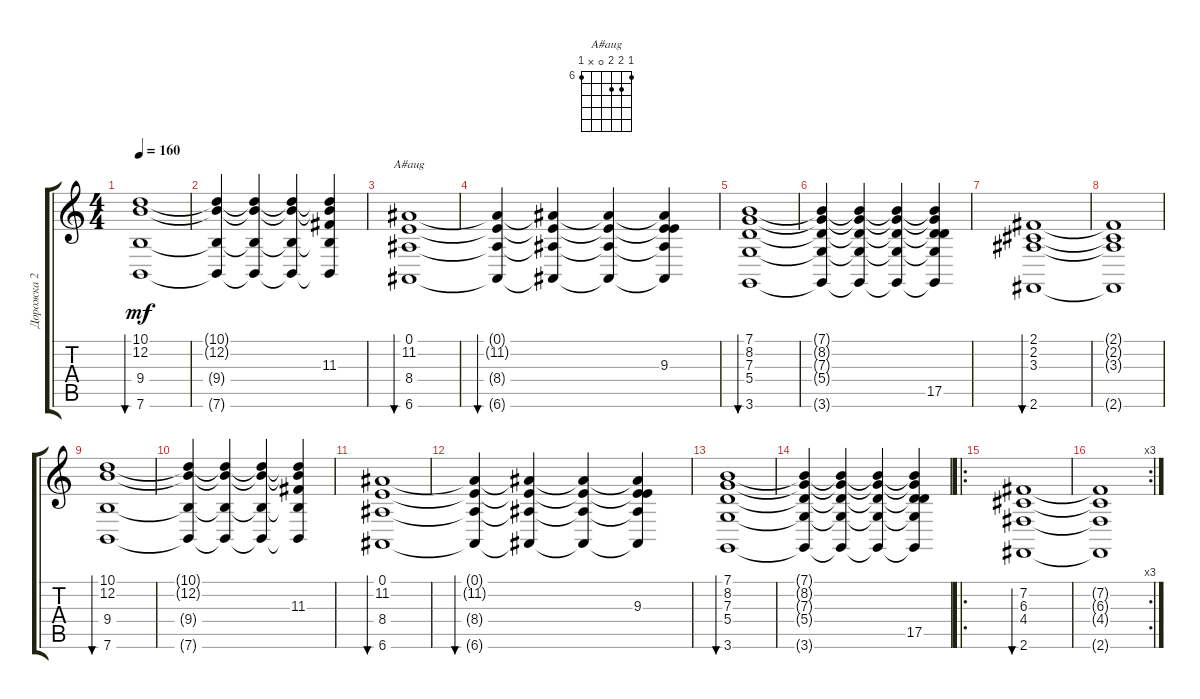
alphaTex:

\track ("Дорожка 2" "Дорожка 2") {instrument acousticgrandpiano}
\staff {score tabs}
\tuning (E4 B3 G3 D3 A2 E2) {hide}
\chord ("A#aug" 6 7 7 0 x 6) {firstfret 6}
\ts (4 4)
\tempo 160
\clef g2
\ks c
(10.1 12.2 9.4 7.6).1{bu 120 dy mf} |
(10.1{t} 12.2{t} 9.4{t} 7.6{t}).4 (10.1{t} 12.2{t} 9.4{t} 7.6{t}).4 (10.1{t} 12.2{t} 9.4{t} 7.6{t}).4 (10.1{t} 12.2{t} 11.3 9.4{t} 7.6{t}).4 |
(0.1 11.2 8.4 6.6).1{bu 120 ch "A#aug"} |
(0.1{t} 11.2{t} 8.4{t} 6.6{t}).4{bu 120} (0.1{t} 11.2{t} 8.4{t} 6.6{t}).4 (0.1{t} 11.2{t} 8.4{t} 6.6{t}).4 (0.1{t} 11.2{t} 9.3 8.4{t} 6.6{t}).4 |
(7.1 8.2 7.3 5.4 3.6).1{bu 120} |
(7.1{t} 8.2{t} 7.3{t} 5.4{t} 3.6{t}).4 (7.1{t} 8.2{t} 7.3{t} 5.4{t} 3.6{t}).4 (7.1{t} 8.2{t} 7.3{t} 5.4{t} 3.6{t}).4 (7.1{t} 8.2{t} 7.3{t} 5.4{t} 17.5 3.6{t}).4 |
(2.1 2.2 3.3 2.6).1{bu 120} |
(2.1{t} 2.2{t} 3.3{t} 2.6{t}).1 |
(10.1 12.2 9.4 7.6).1{bu 120} |
(10.1{t} 12.2{t} 9.4{t} 7.6{t}).4 (10.1{t} 12.2{t} 9.4{t} 7.6{t}).4 (10.1{t} 12.2{t} 9.4{t} 7.6{t}).4 (10.1{t} 12.2{t} 11.3 9.4{t} 7.6{t}).4 |
(0.1 11.2 8.4 6.6).1{bu 120} |
(0.1{t} 11.2{t} 8.4{t} 6.6{t}).4{bu 120} (0.1{t} 11.2{t} 8.4{t} 6.6{t}).4 (0.1{t} 11.2{t} 8.4{t} 6.6{t}).4 (0.1{t} 11.2{t} 9.3 8.4{t} 6.6{t}).4 |
(7.1 8.2 7.3 5.4 3.6).1{bu 120} |
(7.1{t} 8.2{t} 7.3{t} 5.4{t} 3.6{t}).4 (7.1{t} 8.2{t} 7.3{t} 5.4{t} 3.6{t}).4 (7.1{t} 8.2{t} 7.3{t} 5.4{t} 3.6{t}).4 (7.1{t} 8.2{t} 7.3{t} 5.4{t} 17.5 3.6{t}).4 |
\ro
(7.2 6.3 4.4 2.6).1{bu 120} |
\rc 3
(7.2{t} 6.3{t} 4.4{t} 2.6{t}).1
